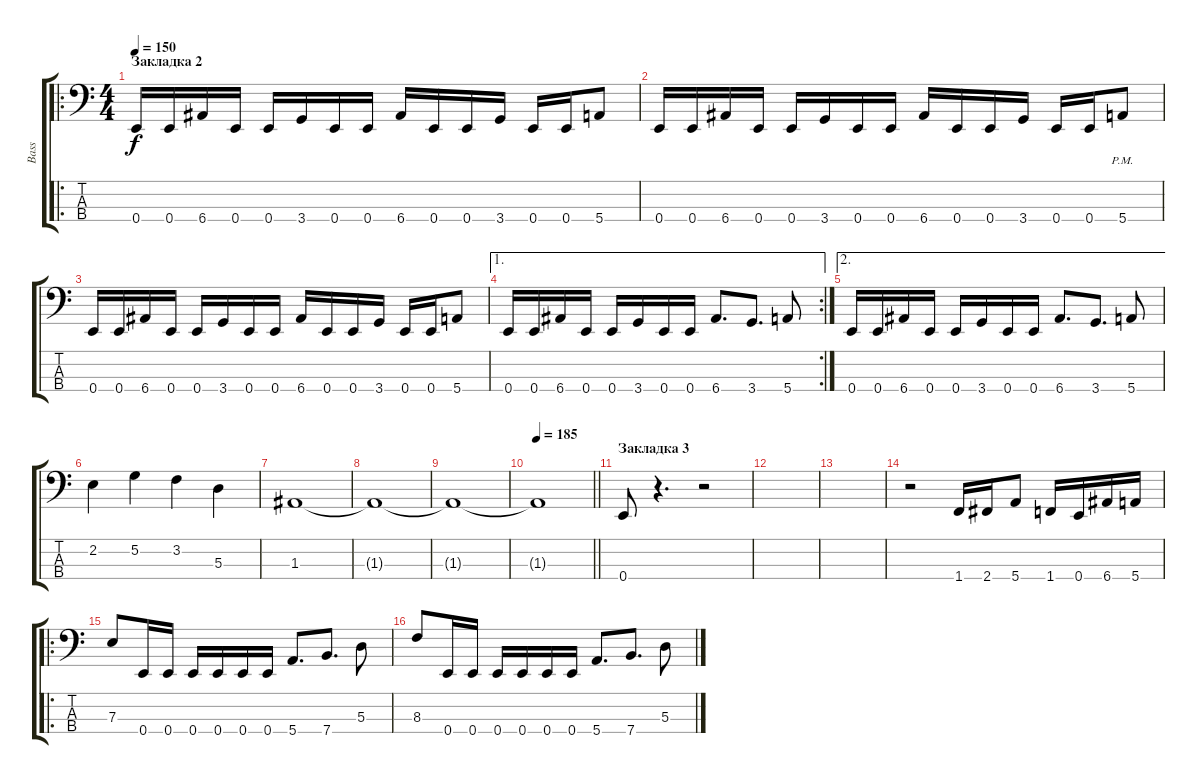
\track ("Bass" "Bass") {instrument electricbasspick}
\staff {score tabs}
\tuning (G2 D2 A1 E1) {hide}
\ro
\ts (4 4)
\section ("" "Закладка 2")
\tempo 150
\clef f4
\ks c
0.4.16{dy f} 0.4.16 6.4.16 0.4.16 0.4.16 3.4.16 0.4.16 0.4.16 6.4.16 0.4.16 0.4.16 3.4.16 0.4.16 0.4.16 5.4.8 |
0.4.16 0.4.16 6.4.16 0.4.16 0.4.16 3.4.16 0.4.16 0.4.16 6.4.16 0.4.16 0.4.16 3.4.16 0.4.16 0.4.16 5.4{pm}.8 |
0.4.16 0.4.16 6.4.16 0.4.16 0.4.16 3.4.16 0.4.16 0.4.16 6.4.16 0.4.16 0.4.16 3.4.16 0.4.16 0.4.16 5.4.8 |
\ae 1
\rc 2
0.4.16 0.4.16 6.4.16 0.4.16 0.4.16 3.4.16 0.4.16 0.4.16 6.4.8{d} 3.4.8{d} 5.4.8 |
\ae 2
0.4.16 0.4.16 6.4.16 0.4.16 0.4.16 3.4.16 0.4.16 0.4.16 6.4.8{d} 3.4.8{d} 5.4.8 |
2.2.4 5.2.4 3.2.4 5.3.4 |
1.3.1 |
1.3{t}.1 |
1.3{t}.1 |
\tempo 185
\barLineRight lightlight
1.3{t}.1 |
\section ("" "Закладка 3")
0.4.8 r.4{d} r.2 |
|
|
r.2 1.4.16 2.4.16 5.4.8 1.4.16 0.4.16 6.4.16 5.4.16 |
\ro
7.3.8 0.4.16 0.4.16 0.4.16 0.4.16 0.4.16 0.4.16 5.4.8{d} 7.4.8{d} 5.3.8 |
8.3.8 0.4.16 0.4.16 0.4.16 0.4.16 0.4.16 0.4.16 5.4.8{d} 7.4.8{d} 5.3.8
